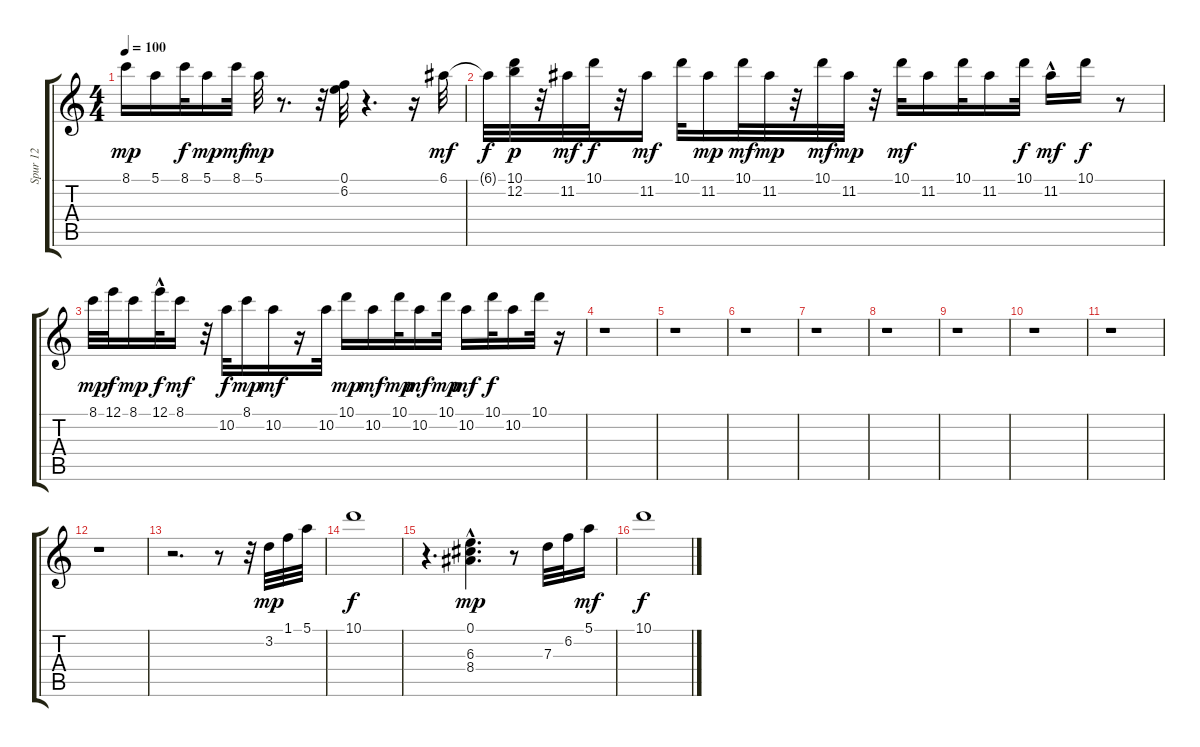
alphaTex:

\track ("Spur 12" "Spur 12") {instrument overdrivenguitar}
\staff {score tabs}
\tuning (E4 B3 G3 D3 A2 E2) {hide}
\ts (4 4)
\tempo 100
\clef g2
\ks c
8.1.16{dy mp} 5.1.16 8.1.32{dy f} 5.1.16{dy mp} 8.1.32{dy mf} 5.1.32{dy mp} r.8{d} r.32 (0.1 6.2).32 r.4{d} r.16 6.1.32{dy mf} |
6.1{t}.32{dy f} (10.1 12.2).32{dy p} r.32 11.2.32{dy mf} 10.1.32{dy f} r.32 11.2.16{dy mf} 10.1.32 11.2.16{dy mp} 10.1.32{dy mf} 11.2.32{dy mp} r.32 10.1.32{dy mf} 11.2.32{dy mp} r.32 10.1.32{dy mf} 11.2.16 10.1.32 11.2.16 10.1.32{dy f} 11.2{hac}.16{dy mf} 10.1.16{dy f} r.8 |
8.1.32{dy mp} 12.1.32{dy f} 8.1.16{dy mp} 12.1{hac}.32{dy f} 8.1.16{dy mf} r.32 10.2.32{dy f} 8.1.16{dy mp} 10.2.16{dy mf} r.16 10.2.32 10.1.16{dy mp} 10.2.16{dy mf} 10.1.32{dy mp} 10.2.16{dy mf} 10.1.32{dy mp} 10.2.16{dy mf} 10.1.32{dy f} 10.2.16 10.1.32 r.16 |
r.1 |
r.1 |
r.1 |
r.1 |
r.1 |
r.1 |
r.1 |
r.1 |
r.1 |
r.2{d} r.8 r.32 3.2.32{dy mp} 1.1.32 5.1.32 |
10.1.1{dy f} |
r.4{d} (0.1{hac} 6.3{hac} 8.4{hac}).4{d dy mp} r.8 7.3.32 6.2.32 5.1.16{dy mf} |
10.1.1{dy f}
